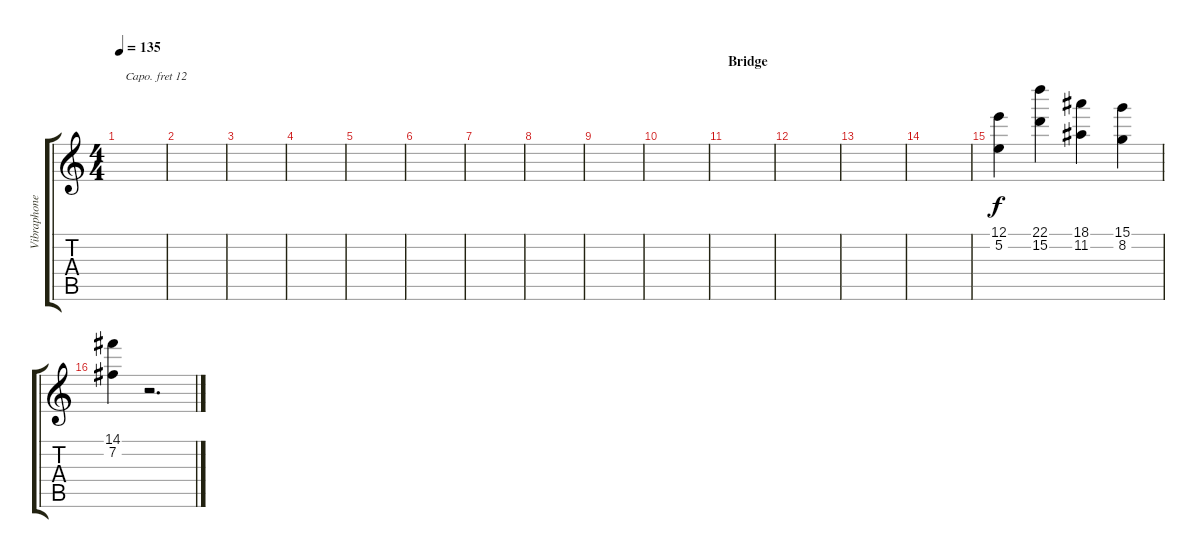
\track ("Vibraphone" "Vibraphone") {instrument vibraphone}
\staff {score tabs}
\capo 12
\tuning (E4 B3 G3 D3 A2 E2) {hide}
\ts (4 4)
\tempo 135
\clef g2
\ks c
|
|
|
|
|
|
|
|
|
|
\section ("" "Bridge")
|
|
|
|
(12.1 5.2).4 (22.1 15.2).4 (18.1 11.2).4 (15.1 8.2).4 |
(14.1 7.2).4 r.2{d}
